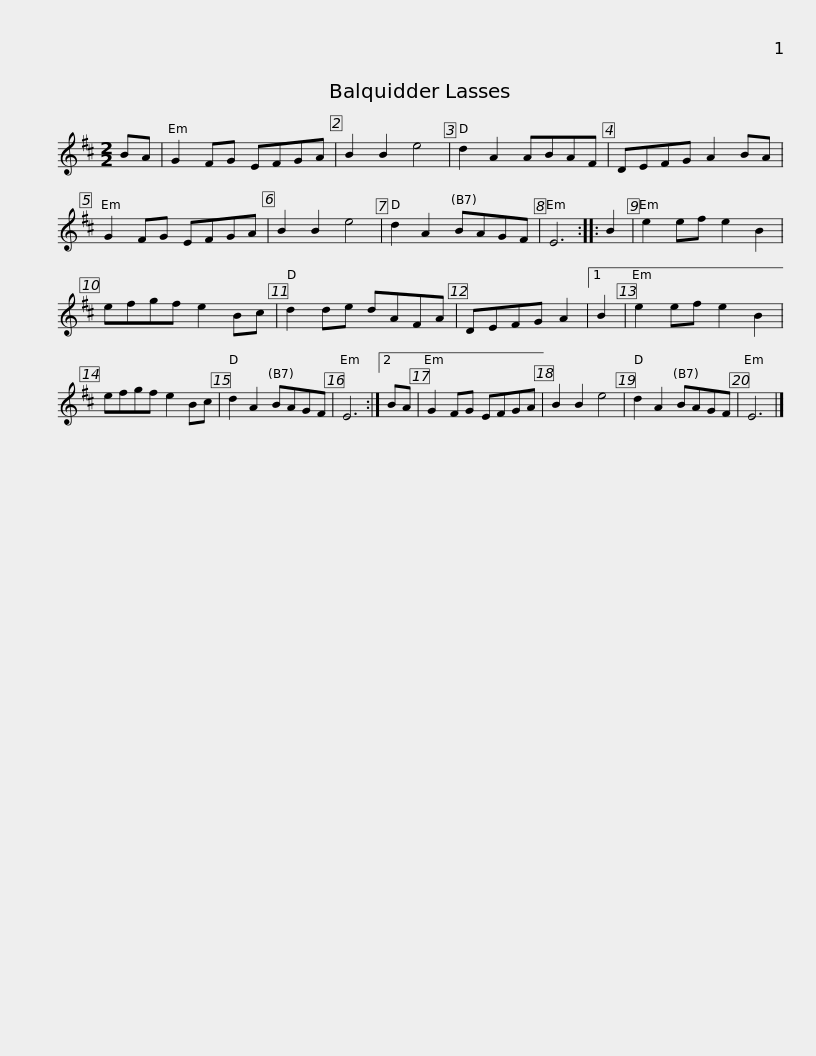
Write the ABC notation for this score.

X:1
L:1/8
M:2/2
I:linebreak $
K:D
V:1 treble
V:1
 BA | G2 FG EFGA | B2 B2 e4 | d2 A2 ABAF | DEFG A2 BA | %5
 G2 FG EFGA | B2 B2 e4 | d2 A2 BAGF |$ E6 :: B2 | %10
 e2 ef e2 B2 | efgf e2 Bc | d2 de dAFA | DEFG A2 |1 B2 | %15
 e2 ef e2 B2 | efgf e2 Bc |$ d2 A2 BAGF | E6 :|2 BA | %20
 G2 FG EFGA | B2 B2 e4 | d2 A2 BAGF | E6 |] %24
